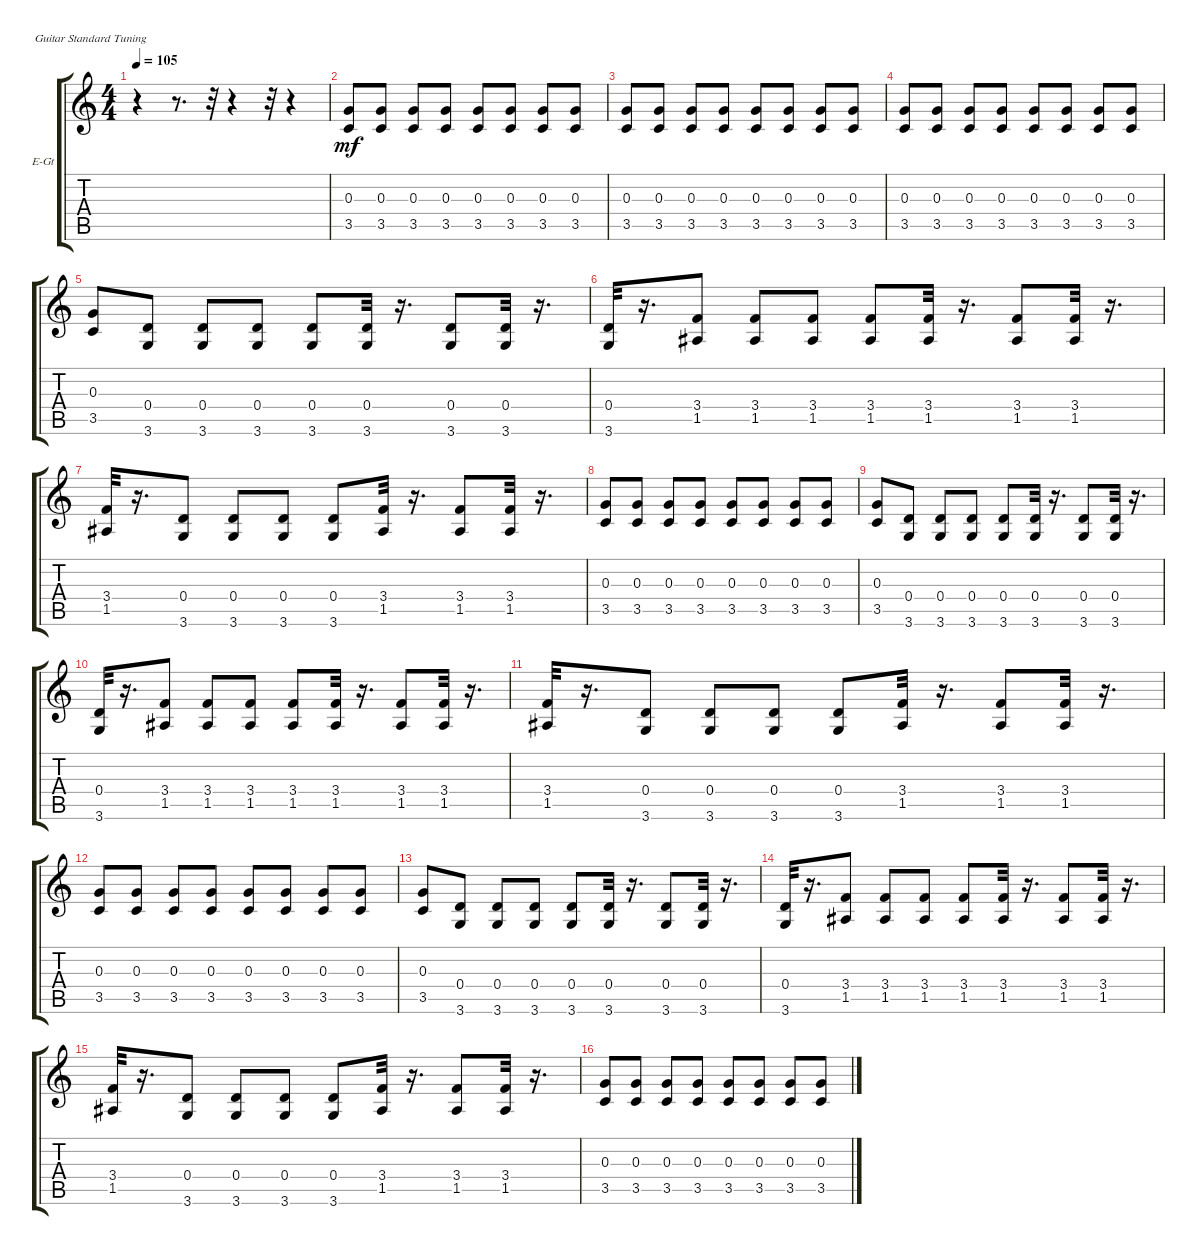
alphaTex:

\bracketExtendMode groupsimilarinstruments
\firstSystemTrackNameOrientation horizontal
\otherSystemsTrackNameOrientation horizontal
\track ("Rolling in the deep" "E-Gt") {instrument electricguitarclean}
\staff {score tabs}
\tuning (E4 B3 G3 D3 A2 E2)
\ts (4 4)
\tempo 105
\clef g2
\ks c
r.4{dy mf instrument electricguitarclean} r.8{d} r.32 r.4 r.32 r.4 |
(3.5 0.3).8 (3.5 0.3).8 (3.5 0.3).8 (3.5 0.3).8 (3.5 0.3).8 (3.5 0.3).8 (3.5 0.3).8 (3.5 0.3).8 |
(3.5 0.3).8 (3.5 0.3).8 (3.5 0.3).8 (3.5 0.3).8 (3.5 0.3).8 (3.5 0.3).8 (3.5 0.3).8 (3.5 0.3).8 |
(3.5 0.3).8 (3.5 0.3).8 (3.5 0.3).8 (3.5 0.3).8 (3.5 0.3).8 (3.5 0.3).8 (3.5 0.3).8 (3.5 0.3).8 |
(3.5 0.3).8 (3.6 0.4).8 (3.6 0.4).8 (3.6 0.4).8 (3.6 0.4).8 (3.6 0.4).32 r.16{d} (3.6 0.4).8 (3.6 0.4).32 r.16{d} |
(3.6 0.4).32 r.16{d} (1.5 3.4).8 (1.5 3.4).8 (1.5 3.4).8 (1.5 3.4).8 (1.5 3.4).32 r.16{d} (1.5 3.4).8 (1.5 3.4).32 r.16{d} |
(1.5 3.4).32 r.16{d} (3.6 0.4).8 (3.6 0.4).8 (3.6 0.4).8 (3.6 0.4).8 (1.5 3.4).32 r.16{d} (1.5 3.4).8 (1.5 3.4).32 r.16{d} |
(3.5 0.3).8 (3.5 0.3).8 (3.5 0.3).8 (3.5 0.3).8 (3.5 0.3).8 (3.5 0.3).8 (3.5 0.3).8 (3.5 0.3).8 |
(3.5 0.3).8 (3.6 0.4).8 (3.6 0.4).8 (3.6 0.4).8 (3.6 0.4).8 (3.6 0.4).32 r.16{d} (3.6 0.4).8 (3.6 0.4).32 r.16{d} |
(3.6 0.4).32 r.16{d} (1.5 3.4).8 (1.5 3.4).8 (1.5 3.4).8 (1.5 3.4).8 (1.5 3.4).32 r.16{d} (1.5 3.4).8 (1.5 3.4).32 r.16{d} |
(1.5 3.4).32 r.16{d} (3.6 0.4).8 (3.6 0.4).8 (3.6 0.4).8 (3.6 0.4).8 (1.5 3.4).32 r.16{d} (1.5 3.4).8 (1.5 3.4).32 r.16{d} |
(3.5 0.3).8 (3.5 0.3).8 (3.5 0.3).8 (3.5 0.3).8 (3.5 0.3).8 (3.5 0.3).8 (3.5 0.3).8 (3.5 0.3).8 |
(3.5 0.3).8 (3.6 0.4).8 (3.6 0.4).8 (3.6 0.4).8 (3.6 0.4).8 (3.6 0.4).32 r.16{d} (3.6 0.4).8 (3.6 0.4).32 r.16{d} |
(3.6 0.4).32 r.16{d} (1.5 3.4).8 (1.5 3.4).8 (1.5 3.4).8 (1.5 3.4).8 (1.5 3.4).32 r.16{d} (1.5 3.4).8 (1.5 3.4).32 r.16{d} |
(1.5 3.4).32 r.16{d} (3.6 0.4).8 (3.6 0.4).8 (3.6 0.4).8 (3.6 0.4).8 (1.5 3.4).32 r.16{d} (1.5 3.4).8 (1.5 3.4).32 r.16{d} |
(3.5 0.3).8 (3.5 0.3).8 (3.5 0.3).8 (3.5 0.3).8 (3.5 0.3).8 (3.5 0.3).8 (3.5 0.3).8 (3.5 0.3).8
